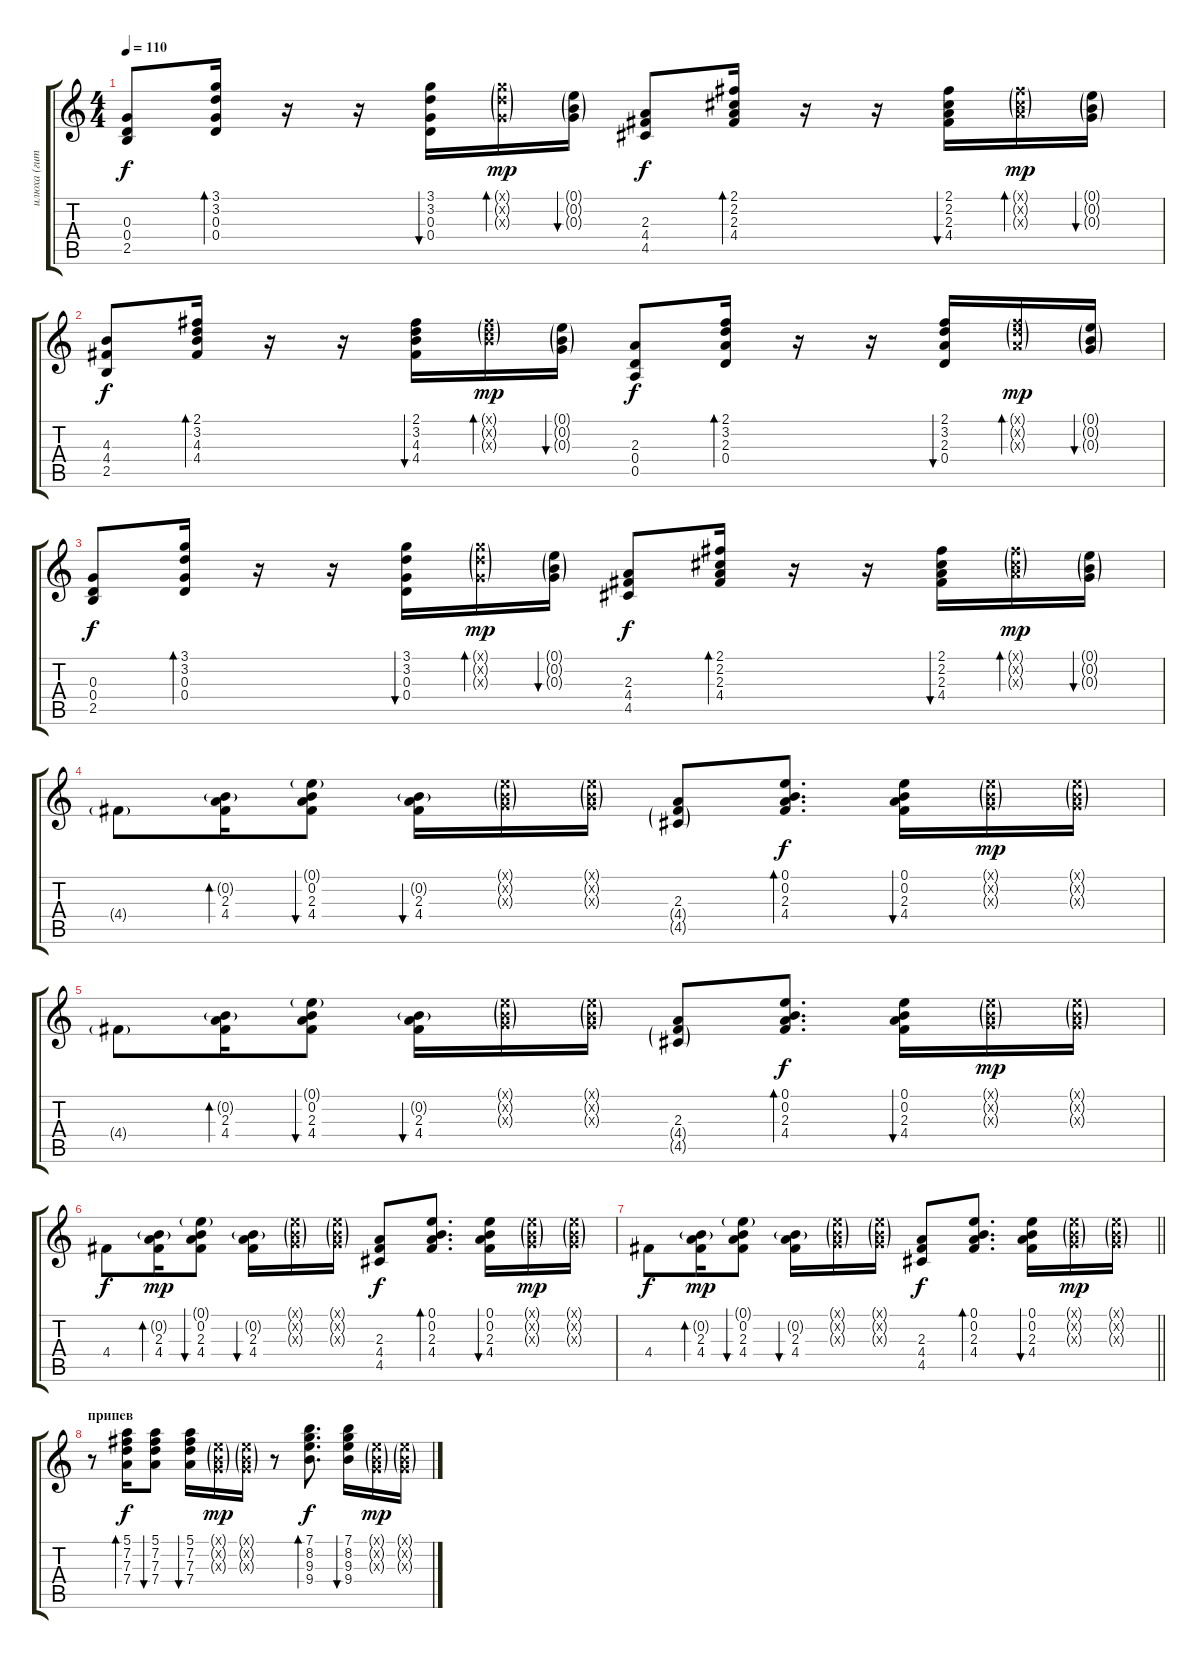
\track ("илюха (гитара)" "илюха (гит") {instrument acousticguitarsteel}
\staff {score tabs}
\tuning (E4 B3 G3 D3 A2 E2) {hide}
\ts (4 4)
\tempo 110
\clef g2
\ks c
(0.3 0.4 2.5).8{dy f} (3.1 3.2 0.3 0.4).16{bd 30} r.16 r.16 (3.1 3.2 0.3 0.4).16{bu 30} (3.1{g x} 3.2{g x} 0.3{g x}).16{bd 30 dy mp} (0.1{g} 0.2{g} 0.3{g}).16{bu 30} (2.3 4.4 4.5).8{dy f} (2.1 2.2 2.3 4.4).16{bd 30} r.16 r.16 (2.1 2.2 2.3 4.4).16{bu 30} (2.1{g x} 2.2{g x} 2.3{g x}).16{bd 30 dy mp} (0.1{g} 0.2{g} 0.3{g}).16{bu 30} |
(4.3 4.4 2.5).8{dy f} (2.1 3.2 4.3 4.4).16{bd 30} r.16 r.16 (2.1 3.2 4.3 4.4).16{bu 30} (2.1{g x} 3.2{g x} 4.3{g x}).16{bd 30 dy mp} (0.1{g} 0.2{g} 0.3{g}).16{bu 30} (2.3 0.4 0.5).8{dy f} (2.1 3.2 2.3 0.4).16{bd 30} r.16 r.16 (2.1 3.2 2.3 0.4).16{bu 30} (2.1{g x} 3.2{g x} 2.3{g x}).16{bd 30 dy mp} (0.1{g} 0.2{g} 0.3{g}).16{bu 30} |
(0.3 0.4 2.5).8{dy f} (3.1 3.2 0.3 0.4).16{bd 30} r.16 r.16 (3.1 3.2 0.3 0.4).16{bu 30} (3.1{g x} 3.2{g x} 0.3{g x}).16{bd 30 dy mp} (0.1{g} 0.2{g} 0.3{g}).16{bu 30} (2.3 4.4 4.5).8{dy f} (2.1 2.2 2.3 4.4).16{bd 30} r.16 r.16 (2.1 2.2 2.3 4.4).16{bu 30} (2.1{g x} 2.2{g x} 2.3{g x}).16{bd 30 dy mp} (0.1{g} 0.2{g} 0.3{g}).16{bu 30} |
4.4{g}.8 (0.2{g} 2.3 4.4).16{bd 30} (0.1{g} 0.2 2.3 4.4).8{bu 30} (0.2{g} 2.3 4.4).16{bu 30} (0.1{g x} 0.2{g x} 0.3{g x}).16 (0.1{g x} 0.2{g x} 0.3{g x}).16 (2.3 4.4{g} 4.5{g}).8 (0.1 0.2 2.3 4.4).8{d bd 30 dy f} (0.1 0.2 2.3 4.4).16{bu 30} (0.1{g x} 0.2{g x} 0.3{g x}).16{dy mp} (0.1{g x} 0.2{g x} 0.3{g x}).16 |
4.4{g}.8 (0.2{g} 2.3 4.4).16{bd 30} (0.1{g} 0.2 2.3 4.4).8{bu 30} (0.2{g} 2.3 4.4).16{bu 30} (0.1{g x} 0.2{g x} 0.3{g x}).16 (0.1{g x} 0.2{g x} 0.3{g x}).16 (2.3 4.4{g} 4.5{g}).8 (0.1 0.2 2.3 4.4).8{d bd 30 dy f} (0.1 0.2 2.3 4.4).16{bu 30} (0.1{g x} 0.2{g x} 0.3{g x}).16{dy mp} (0.1{g x} 0.2{g x} 0.3{g x}).16 |
4.4.8{dy f} (0.2{g} 2.3 4.4).16{bd 30 dy mp} (0.1{g} 0.2 2.3 4.4).8{bu 30} (0.2{g} 2.3 4.4).16{bu 30} (0.1{g x} 0.2{g x} 0.3{g x}).16 (0.1{g x} 0.2{g x} 0.3{g x}).16 (2.3 4.4 4.5).8{dy f} (0.1 0.2 2.3 4.4).8{d bd 30} (0.1 0.2 2.3 4.4).16{bu 30} (0.1{g x} 0.2{g x} 0.3{g x}).16{dy mp} (0.1{g x} 0.2{g x} 0.3{g x}).16 |
\barLineRight lightlight
4.4.8{dy f} (0.2{g} 2.3 4.4).16{bd 30 dy mp} (0.1{g} 0.2 2.3 4.4).8{bu 30} (0.2{g} 2.3 4.4).16{bu 30} (0.1{g x} 0.2{g x} 0.3{g x}).16 (0.1{g x} 0.2{g x} 0.3{g x}).16 (2.3 4.4 4.5).8{dy f} (0.1 0.2 2.3 4.4).8{d bd 30} (0.1 0.2 2.3 4.4).16{bu 30} (0.1{g x} 0.2{g x} 0.3{g x}).16{dy mp} (0.1{g x} 0.2{g x} 0.3{g x}).16 |
\section ("" "припев")
r.8 (5.1 7.2 7.3 7.4).16{bd 30 dy f} (5.1 7.2 7.3 7.4).8{bu 30} (5.1 7.2 7.3 7.4).16{bu 30} (0.1{g x} 0.2{g x} 0.3{g x}).16{dy mp} (0.1{g x} 0.2{g x} 0.3{g x}).16 r.8 (7.1 8.2 9.3 9.4).8{d bd 30 dy f} (7.1 8.2 9.3 9.4).16{bu 30} (0.1{g x} 0.2{g x} 0.3{g x}).16{dy mp} (0.1{g x} 0.2{g x} 0.3{g x}).16
